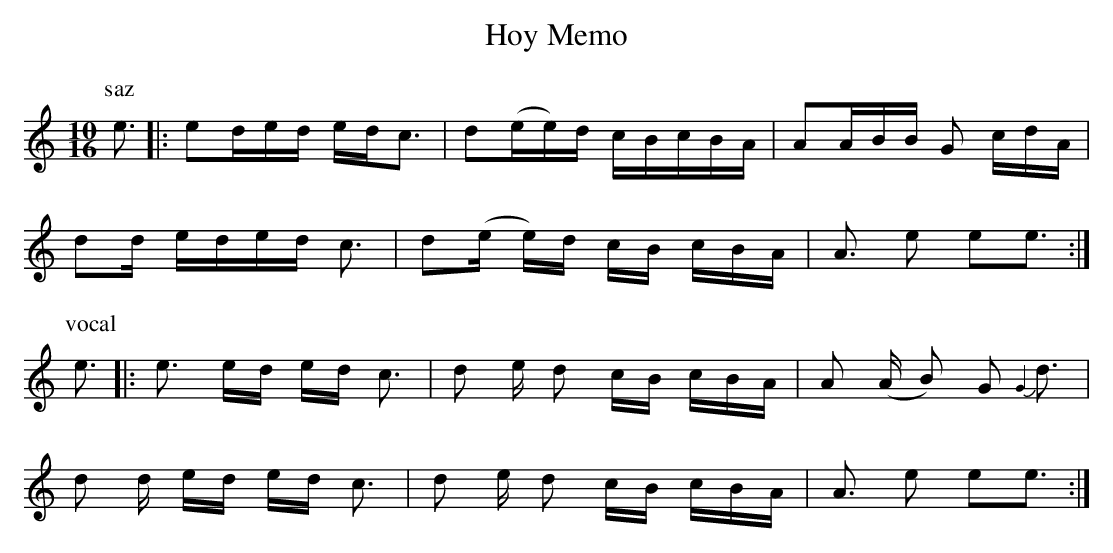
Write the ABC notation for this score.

X:1
T:Hoy Memo
M:10/16
K:Am %Transposed from BM
P:saz
e3|:e2ded edc3|d2(ee)d cBcBA|A2ABB G2 cdA|
d2d eded c3|d2(e e)d cB cBA|A3 e2 e2e3:|
P:vocal
e3|:e3 ed ed c3|d2 e d2 cB cBA|A2 (A B2) G2 {G2} d3|
d2 d ed ed c3|d2 e d2 cB cBA|A3 e2 e2e3:|
